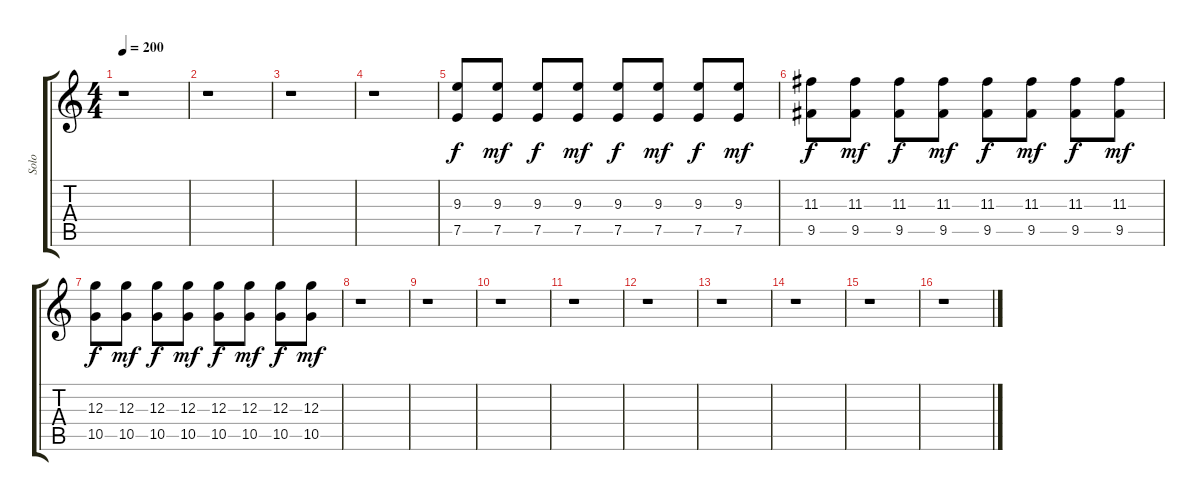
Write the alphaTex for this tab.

\track ("Solo" "Solo") {instrument distortionguitar}
\staff {score tabs}
\tuning (E4 B3 G3 D3 A2 E2) {hide}
\ts (4 4)
\tempo 200
\clef g2
\ks c
r.1{dy f instrument distortionguitar} |
r.1 |
r.1 |
r.1 |
(9.3 7.5).8 (9.3 7.5).8{dy mf} (9.3 7.5).8{dy f} (9.3 7.5).8{dy mf} (9.3 7.5).8{dy f} (9.3 7.5).8{dy mf} (9.3 7.5).8{dy f} (9.3 7.5).8{dy mf} |
(11.3 9.5).8{dy f} (11.3 9.5).8{dy mf} (11.3 9.5).8{dy f} (11.3 9.5).8{dy mf} (11.3 9.5).8{dy f} (11.3 9.5).8{dy mf} (11.3 9.5).8{dy f} (11.3 9.5).8{dy mf} |
(12.3 10.5).8{dy f} (12.3 10.5).8{dy mf} (12.3 10.5).8{dy f} (12.3 10.5).8{dy mf} (12.3 10.5).8{dy f} (12.3 10.5).8{dy mf} (12.3 10.5).8{dy f} (12.3 10.5).8{dy mf} |
r.1 |
r.1 |
r.1 |
r.1 |
r.1 |
r.1 |
r.1 |
r.1 |
r.1
